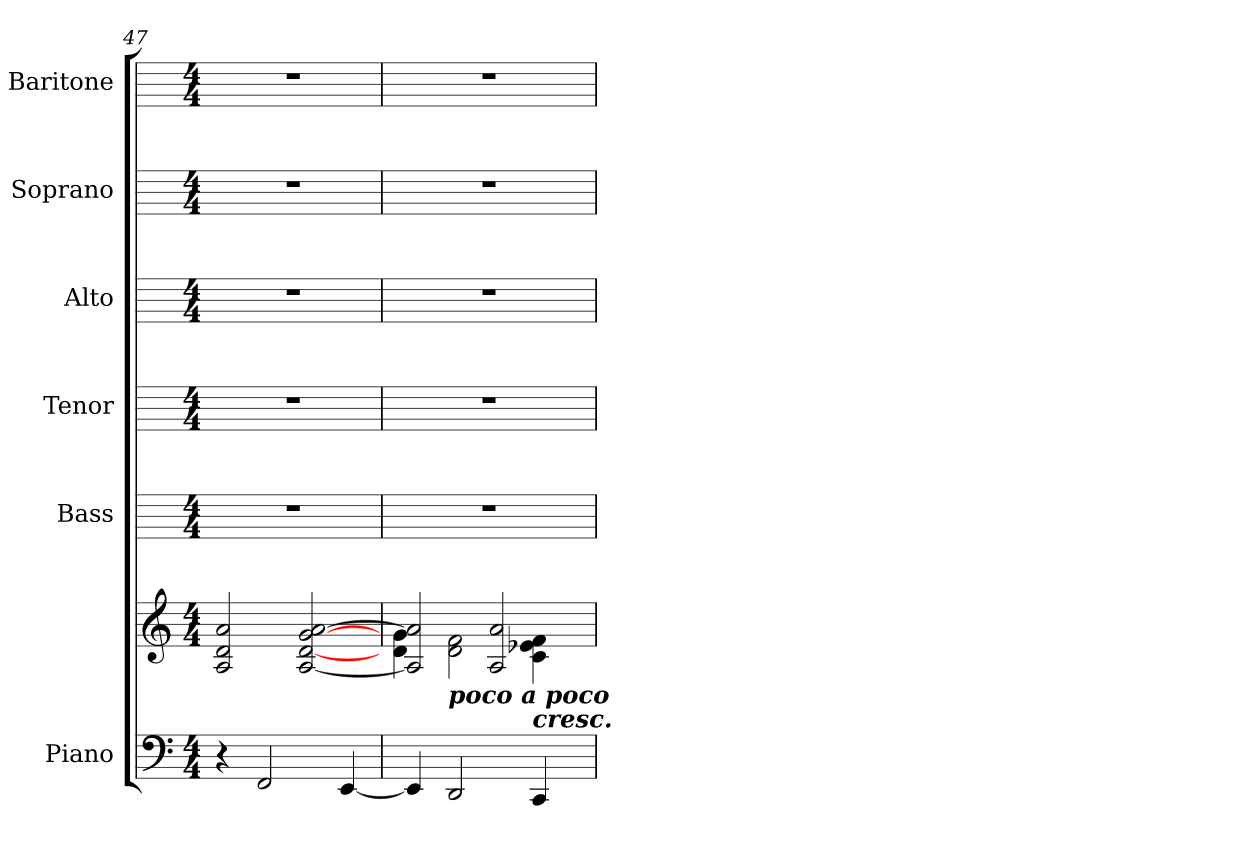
**kern	**kern	**kern	**kern	**kern	**kern	**kern
*part6	*part6	*part5	*part4	*part3	*part2	*part1
*staff7	*staff6	*staff5	*staff4	*staff3	*staff2	*staff1
*I"Piano	*	*I"Bass	*I"Tenor	*I"Alto	*I"Soprano	*I"Baritone
*	*	*I'B	*I'T	*I'A	*I'S	*
*clefF4	*clefG2	*	*	*	*	*
*k[]	*k[]	*	*	*	*	*
*C:	*C:	*	*	*	*	*
*M4/4	*M4/4	*M4/4	*M4/4	*M4/4	*M4/4	*M4/4
=47	=47	=47	=47	=47	=47	=47
*^	*^	*	*	*	*	*
4r	2ryy	2A 2d 2a	2ryy	1r	1r	1r	1r	1r
2FF	.	.	.	.	.	.	.	.
.	2ryy	[2A [2d [2g [2a	2ryy	.	.	.	.	.
[4EE	.	.	.	.	.	.	.	.
=48	=48	=48	=48	=48	=48	=48	=48	=48
4EE]	1ryy	2A] 2a]	4d\ 4g\	1r	1r	1r	1r	1r
!	!	!	!LO:TX:b:Bi:t=poco a poco	!	!	!	!	!
2DD	.	.	2d\ 2f\	.	.	.	.	.
.	.	2A 2a	.	.	.	.	.	.
!	!	!	!LO:TX:b:Bi:t=cresc.	!	!	!	!	!
4CC	.	.	4c\ 4e-X\ 4f\	.	.	.	.	.
*v	*v	*	*	*	*	*	*	*
*	*v	*v	*	*	*	*	*
=	=	=	=	=	=	=
*-	*-	*-	*-	*-	*-	*-
